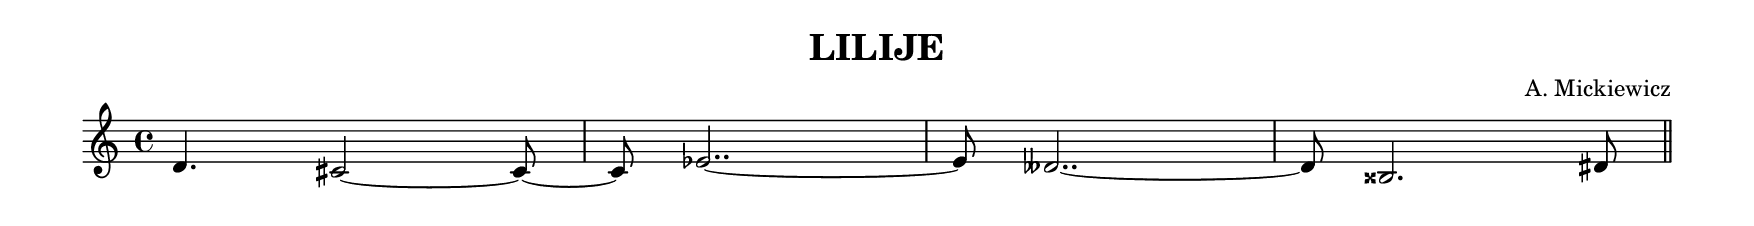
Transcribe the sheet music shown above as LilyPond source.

\version "2.18.2" 
\paper {
#(set-paper-size "a4landscape") 
} 
\header { 
  title = "LILIJE" 
  composer = "A. Mickiewicz" 
} 
\layout{ 
  indent = 0\in 
  ragged-last = ##f 
  \context { 
    \Score 
  } 
}\new Voice \with { 
  \remove "Note_heads_engraver" 
  \consists "Completion_heads_engraver" 
  \remove "Rest_engraver" 
  \consists "Completion_rest_engraver"}{ \time 4/4 d'4. cis'2. ees'1 deses'1 bisis2. dis'8\bar "||" }